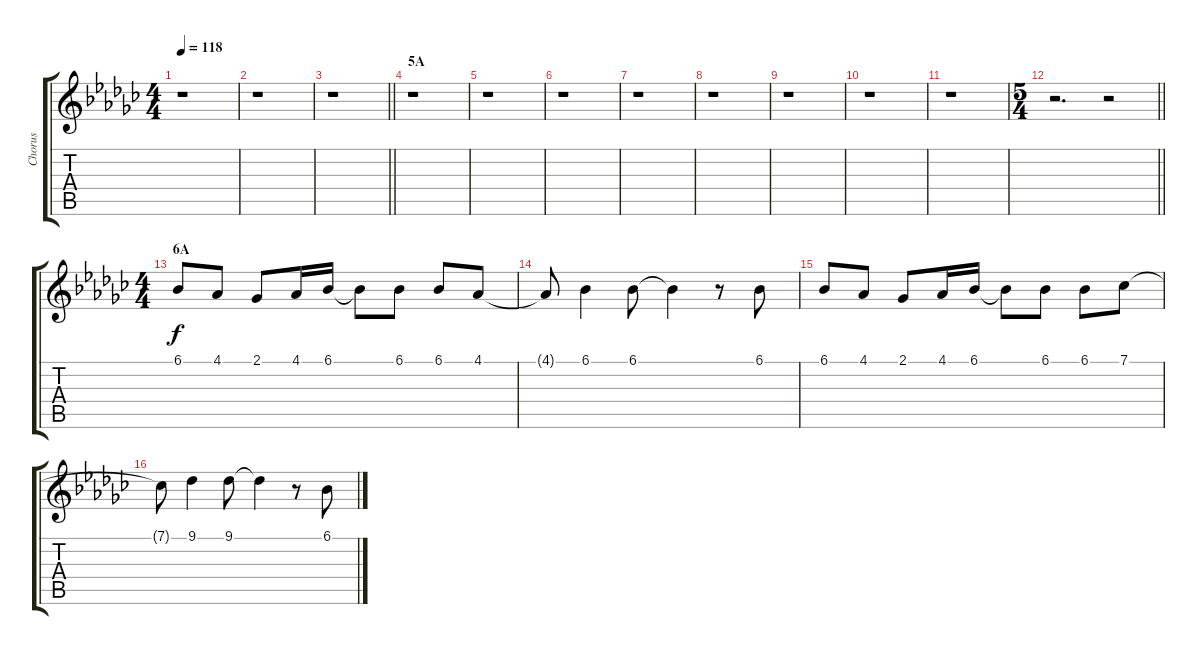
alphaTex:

\track ("Chorus" "Chorus") {instrument voiceoohs}
\staff {score tabs}
\tuning (E4 B3 G3 D3 A2 E2) {hide}
\ts (4 4)
\tempo 118
\clef g2
\ks gb
r.1{dy f} |
r.1 |
\barLineRight lightlight
r.1 |
\section ("" "5A")
r.1 |
r.1 |
r.1 |
r.1 |
r.1 |
r.1 |
r.1 |
r.1 |
\ts (5 4)
\barLineRight lightlight
r.2{d} r.2 |
\ts (4 4)
\section ("" "6A")
6.1.8 4.1.8 2.1.8 4.1.16 6.1.16 6.1{t}.8 6.1.8 6.1.8 4.1.8 |
4.1{t}.8 6.1.4 6.1.8 6.1{t}.4 r.8 6.1.8 |
6.1.8 4.1.8 2.1.8 4.1.16 6.1.16 6.1{t}.8 6.1.8 6.1.8 7.1.8 |
7.1{t}.8 9.1.4 9.1.8 9.1{t}.4 r.8 6.1.8
